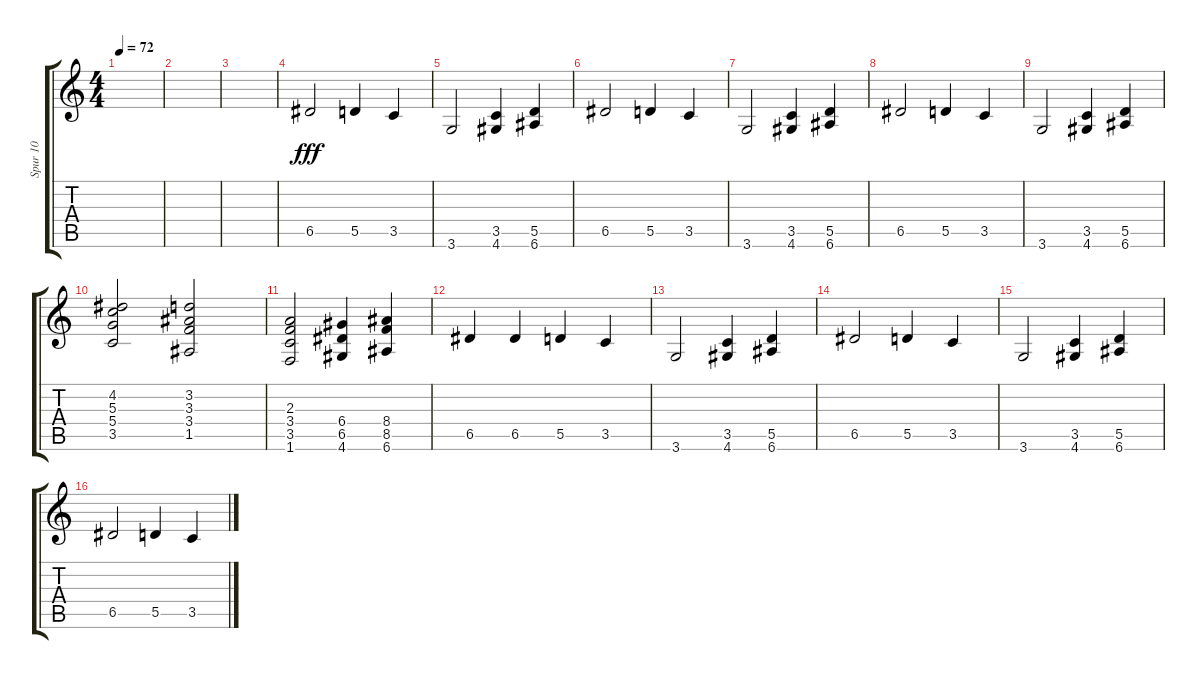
\track ("Spur 10" "Spur 10") {instrument distortionguitar}
\staff {score tabs}
\tuning (E4 B3 G3 D3 A2 E2) {hide}
\ts (4 4)
\tempo 72
\clef g2
\ks c
|
|
|
6.5.2{dy fff} 5.5.4 3.5.4 |
3.6.2 (3.5 4.6).4 (5.5 6.6).4 |
6.5.2 5.5.4 3.5.4 |
3.6.2 (3.5 4.6).4 (5.5 6.6).4 |
6.5.2 5.5.4 3.5.4 |
3.6.2 (3.5 4.6).4 (5.5 6.6).4 |
(4.2 5.3 5.4 3.5).2 (3.2 3.3 3.4 1.5).2 |
(2.3 3.4 3.5 1.6).2 (6.4 6.5 4.6).4 (8.4 8.5 6.6).4 |
6.5.4 6.5.4 5.5.4 3.5.4 |
3.6.2 (3.5 4.6).4 (5.5 6.6).4 |
6.5.2 5.5.4 3.5.4 |
3.6.2 (3.5 4.6).4 (5.5 6.6).4 |
6.5.2 5.5.4 3.5.4
